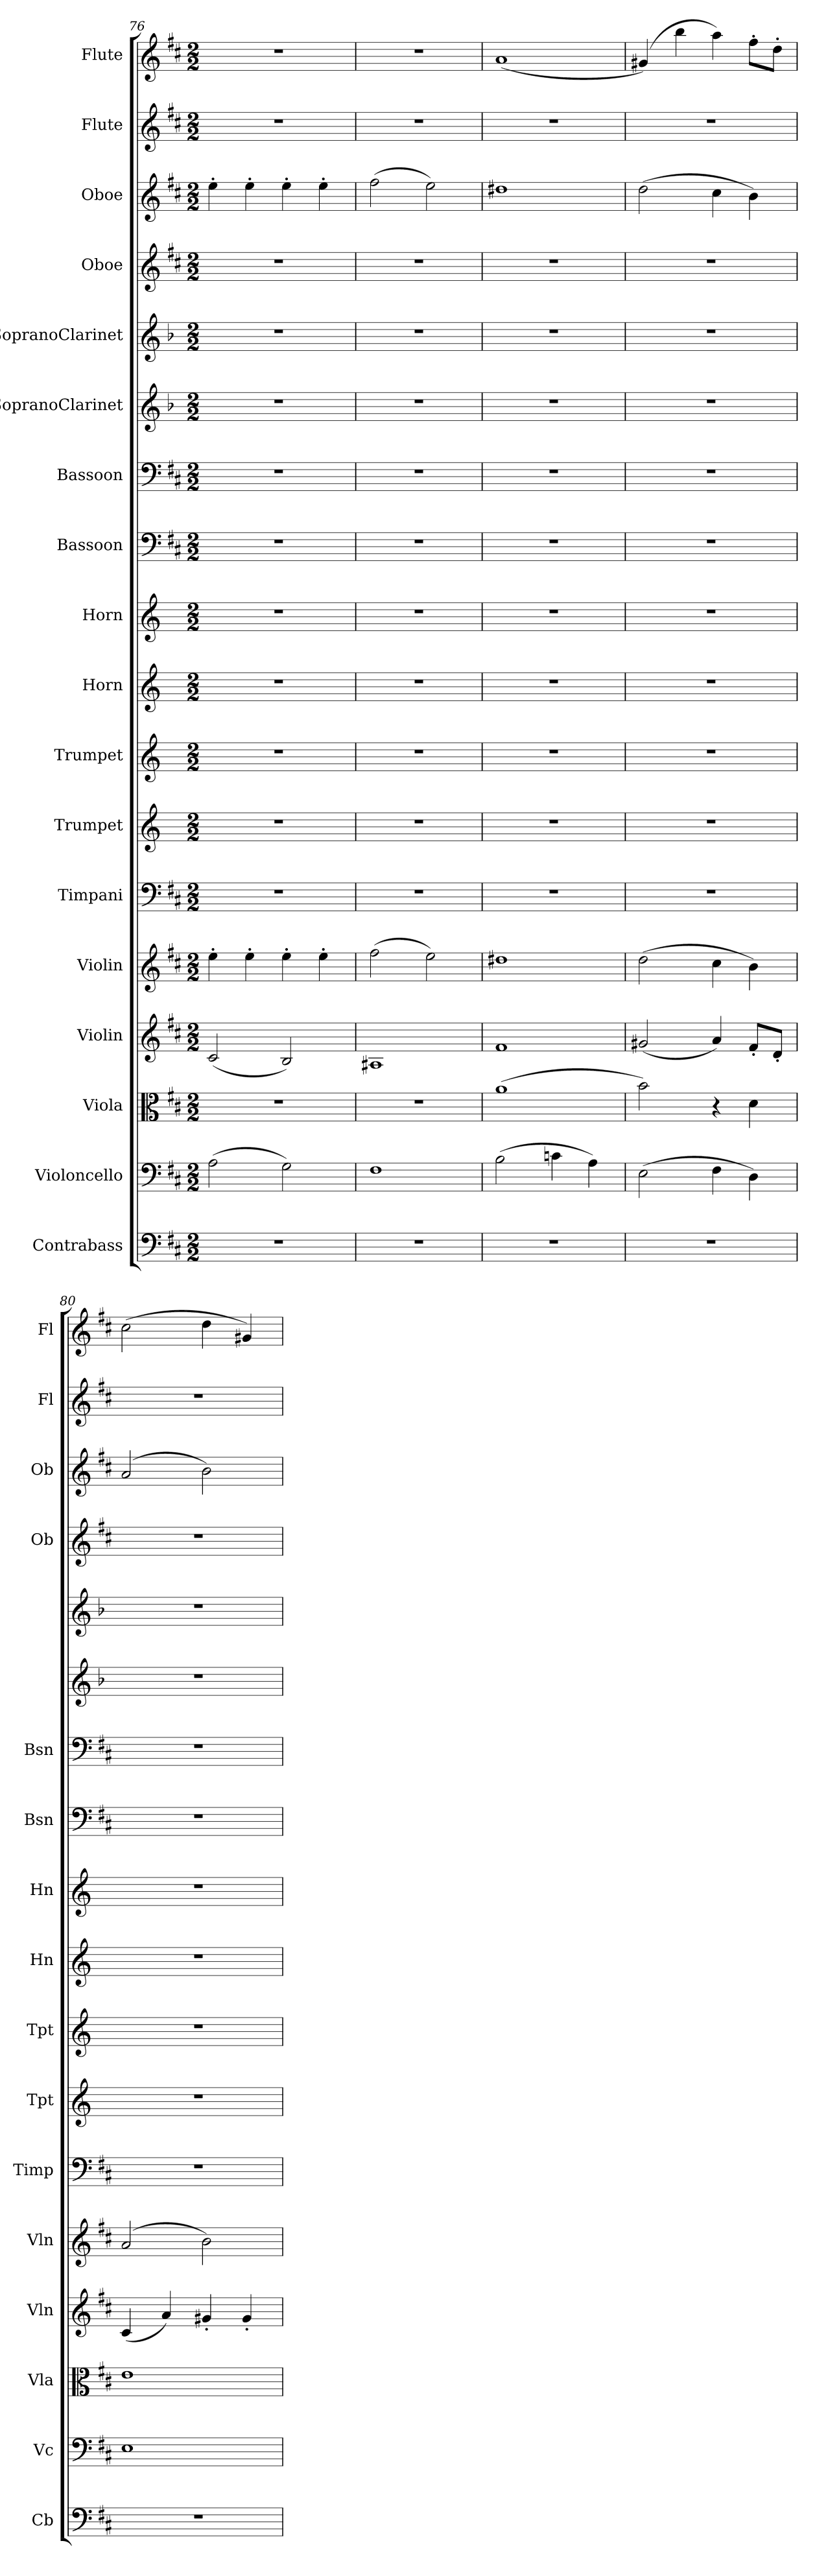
**kern	**kern	**kern	**kern	**kern	**kern	**kern	**kern	**kern	**kern	**kern	**kern	**kern	**kern	**kern	**kern	**kern	**kern
*part18	*part17	*part16	*part15	*part14	*part13	*part12	*part11	*part10	*part9	*part8	*part7	*part6	*part5	*part4	*part3	*part2	*part1
*staff18	*staff17	*staff16	*staff15	*staff14	*staff13	*staff12	*staff11	*staff10	*staff9	*staff8	*staff7	*staff6	*staff5	*staff4	*staff3	*staff2	*staff1
*I"Contrabass	*I"Violoncello	*I"Viola	*I"Violin	*I"Violin	*I"Timpani	*I"Trumpet	*I"Trumpet	*I"Horn	*I"Horn	*I"Bassoon	*I"Bassoon	*I"SopranoClarinet	*I"SopranoClarinet	*I"Oboe	*I"Oboe	*I"Flute	*I"Flute
*I'Cb	*I'Vc	*I'Vla	*I'Vln	*I'Vln	*I'Timp	*I'Tpt	*I'Tpt	*I'Hn	*I'Hn	*I'Bsn	*I'Bsn	*	*	*I'Ob	*I'Ob	*I'Fl	*I'Fl
*clefF4	*clefF4	*clefC3	*clefG2	*clefG2	*clefF4	*clefG2	*clefG2	*clefG2	*clefG2	*clefF4	*clefF4	*clefG2	*clefG2	*clefG2	*clefG2	*clefG2	*clefG2
*k[f#c#]	*k[f#c#]	*k[f#c#]	*k[f#c#]	*k[f#c#]	*k[f#c#]	*k[]	*k[]	*k[]	*k[]	*k[f#c#]	*k[f#c#]	*k[b-]	*k[b-]	*k[f#c#]	*k[f#c#]	*k[f#c#]	*k[f#c#]
*M2/2	*M2/2	*M2/2	*M2/2	*M2/2	*M2/2	*M2/2	*M2/2	*M2/2	*M2/2	*M2/2	*M2/2	*M2/2	*M2/2	*M2/2	*M2/2	*M2/2	*M2/2
=76	=76	=76	=76	=76	=76	=76	=76	=76	=76	=76	=76	=76	=76	=76	=76	=76	=76
1r	(2A\	1r	(2c#/	4ee'\	1r	1r	1r	1r	1r	1r	1r	1r	1r	1r	4ee'\	1r	1r
.	.	.	.	4ee'\	.	.	.	.	.	.	.	.	.	.	4ee'\	.	.
.	2G\)	.	2B/)	4ee'\	.	.	.	.	.	.	.	.	.	.	4ee'\	.	.
.	.	.	.	4ee'\	.	.	.	.	.	.	.	.	.	.	4ee'\	.	.
=77	=77	=77	=77	=77	=77	=77	=77	=77	=77	=77	=77	=77	=77	=77	=77	=77	=77
1r	1F#\	1r	1A#X/	(2ff#\	1r	1r	1r	1r	1r	1r	1r	1r	1r	1r	(2ff#\	1r	1r
.	.	.	.	2ee\)	.	.	.	.	.	.	.	.	.	.	2ee\)	.	.
=78	=78	=78	=78	=78	=78	=78	=78	=78	=78	=78	=78	=78	=78	=78	=78	=78	=78
1r	(2B\	(1a\	1f#/	1dd#X\	1r	1r	1r	1r	1r	1r	1r	1r	1r	1r	1dd#X\	1r	(1a/
.	4cn\	.	.	.	.	.	.	.	.	.	.	.	.	.	.	.	.
.	4A\)	.	.	.	.	.	.	.	.	.	.	.	.	.	.	.	.
=79	=79	=79	=79	=79	=79	=79	=79	=79	=79	=79	=79	=79	=79	=79	=79	=79	=79
1r	(2E\	2b\)	(2g#X/	(2dd\	1r	1r	1r	1r	1r	1r	1r	1r	1r	1r	(2dd\	1r	(4g#X/)
.	.	.	.	.	.	.	.	.	.	.	.	.	.	.	.	.	4bb\
.	4F#\	4r	4a/)	4cc#\	.	.	.	.	.	.	.	.	.	.	4cc#\	.	4aa\)
.	4D\)	4d\	8f#'/L	4b\)	.	.	.	.	.	.	.	.	.	.	4b\)	.	8ff#'\L
.	.	.	8d'/J	.	.	.	.	.	.	.	.	.	.	.	.	.	8dd'\J
=80	=80	=80	=80	=80	=80	=80	=80	=80	=80	=80	=80	=80	=80	=80	=80	=80	=80
1r	1E\	1e\	(4c#/	(2a/	1r	1r	1r	1r	1r	1r	1r	1r	1r	1r	(2a/	1r	(2cc#\
.	.	.	4a/)	.	.	.	.	.	.	.	.	.	.	.	.	.	.
.	.	.	4g#X'/	2b\)	.	.	.	.	.	.	.	.	.	.	2b\)	.	4dd\
.	.	.	4g#'/	.	.	.	.	.	.	.	.	.	.	.	.	.	4g#X/)
=	=	=	=	=	=	=	=	=	=	=	=	=	=	=	=	=	=
*-	*-	*-	*-	*-	*-	*-	*-	*-	*-	*-	*-	*-	*-	*-	*-	*-	*-
